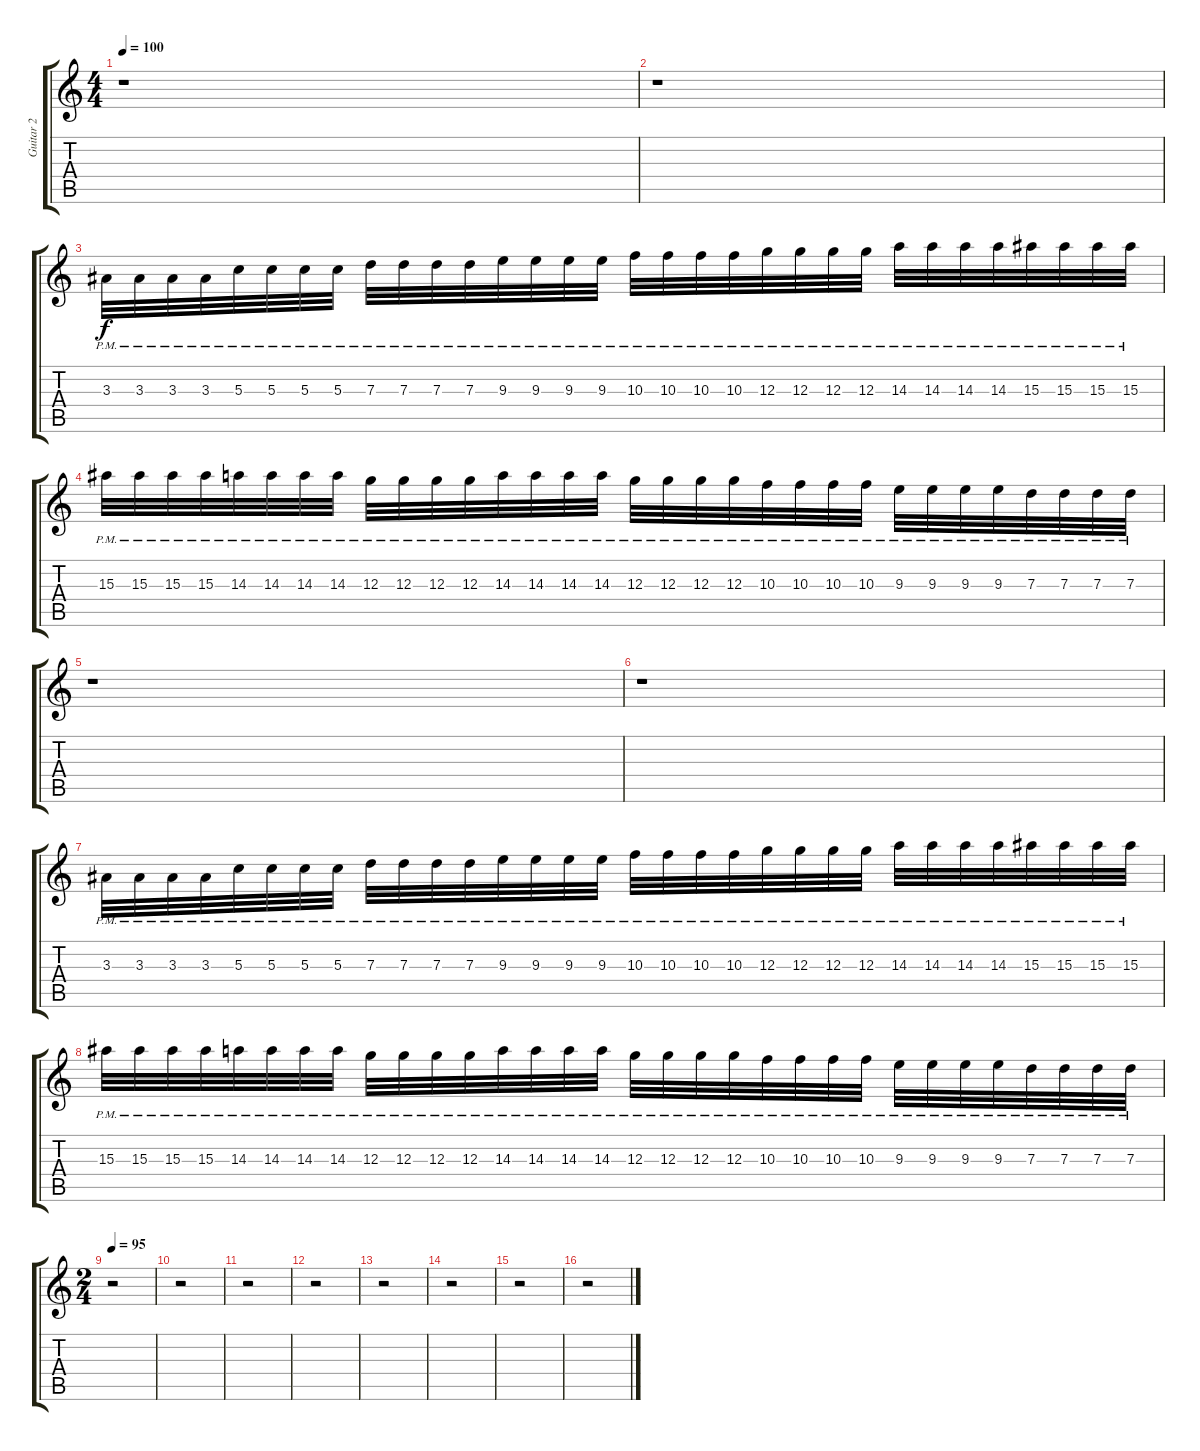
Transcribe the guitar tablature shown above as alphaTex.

\track ("Guitar 2" "Guitar 2") {instrument distortionguitar}
\staff {score tabs}
\tuning (E4 B3 G3 D3 A2 D2) {hide}
\ts (4 4)
\tempo 100
\clef g2
\ks c
r.1{dy f} |
r.1 |
3.3{pm}.32 3.3{pm}.32 3.3{pm}.32 3.3{pm}.32 5.3{pm}.32 5.3{pm}.32 5.3{pm}.32 5.3{pm}.32 7.3{pm}.32 7.3{pm}.32 7.3{pm}.32 7.3{pm}.32 9.3{pm}.32 9.3{pm}.32 9.3{pm}.32 9.3{pm}.32 10.3{pm}.32 10.3{pm}.32 10.3{pm}.32 10.3{pm}.32 12.3{pm}.32 12.3{pm}.32 12.3{pm}.32 12.3{pm}.32 14.3{pm}.32 14.3{pm}.32 14.3{pm}.32 14.3{pm}.32 15.3{pm}.32 15.3{pm}.32 15.3{pm}.32 15.3{pm}.32 |
15.3{pm}.32 15.3{pm}.32 15.3{pm}.32 15.3{pm}.32 14.3{pm}.32 14.3{pm}.32 14.3{pm}.32 14.3{pm}.32 12.3{pm}.32 12.3{pm}.32 12.3{pm}.32 12.3{pm}.32 14.3{pm}.32 14.3{pm}.32 14.3{pm}.32 14.3{pm}.32 12.3{pm}.32 12.3{pm}.32 12.3{pm}.32 12.3{pm}.32 10.3{pm}.32 10.3{pm}.32 10.3{pm}.32 10.3{pm}.32 9.3{pm}.32 9.3{pm}.32 9.3{pm}.32 9.3{pm}.32 7.3{pm}.32 7.3{pm}.32 7.3{pm}.32 7.3{pm}.32 |
r.1 |
r.1 |
3.3{pm}.32 3.3{pm}.32 3.3{pm}.32 3.3{pm}.32 5.3{pm}.32 5.3{pm}.32 5.3{pm}.32 5.3{pm}.32 7.3{pm}.32 7.3{pm}.32 7.3{pm}.32 7.3{pm}.32 9.3{pm}.32 9.3{pm}.32 9.3{pm}.32 9.3{pm}.32 10.3{pm}.32 10.3{pm}.32 10.3{pm}.32 10.3{pm}.32 12.3{pm}.32 12.3{pm}.32 12.3{pm}.32 12.3{pm}.32 14.3{pm}.32 14.3{pm}.32 14.3{pm}.32 14.3{pm}.32 15.3{pm}.32 15.3{pm}.32 15.3{pm}.32 15.3{pm}.32 |
15.3{pm}.32 15.3{pm}.32 15.3{pm}.32 15.3{pm}.32 14.3{pm}.32 14.3{pm}.32 14.3{pm}.32 14.3{pm}.32 12.3{pm}.32 12.3{pm}.32 12.3{pm}.32 12.3{pm}.32 14.3{pm}.32 14.3{pm}.32 14.3{pm}.32 14.3{pm}.32 12.3{pm}.32 12.3{pm}.32 12.3{pm}.32 12.3{pm}.32 10.3{pm}.32 10.3{pm}.32 10.3{pm}.32 10.3{pm}.32 9.3{pm}.32 9.3{pm}.32 9.3{pm}.32 9.3{pm}.32 7.3{pm}.32 7.3{pm}.32 7.3{pm}.32 7.3{pm}.32 |
\ts (2 4)
\tempo 95
r.2 |
r.2 |
r.2 |
r.2 |
r.2 |
r.2 |
r.2 |
r.2
